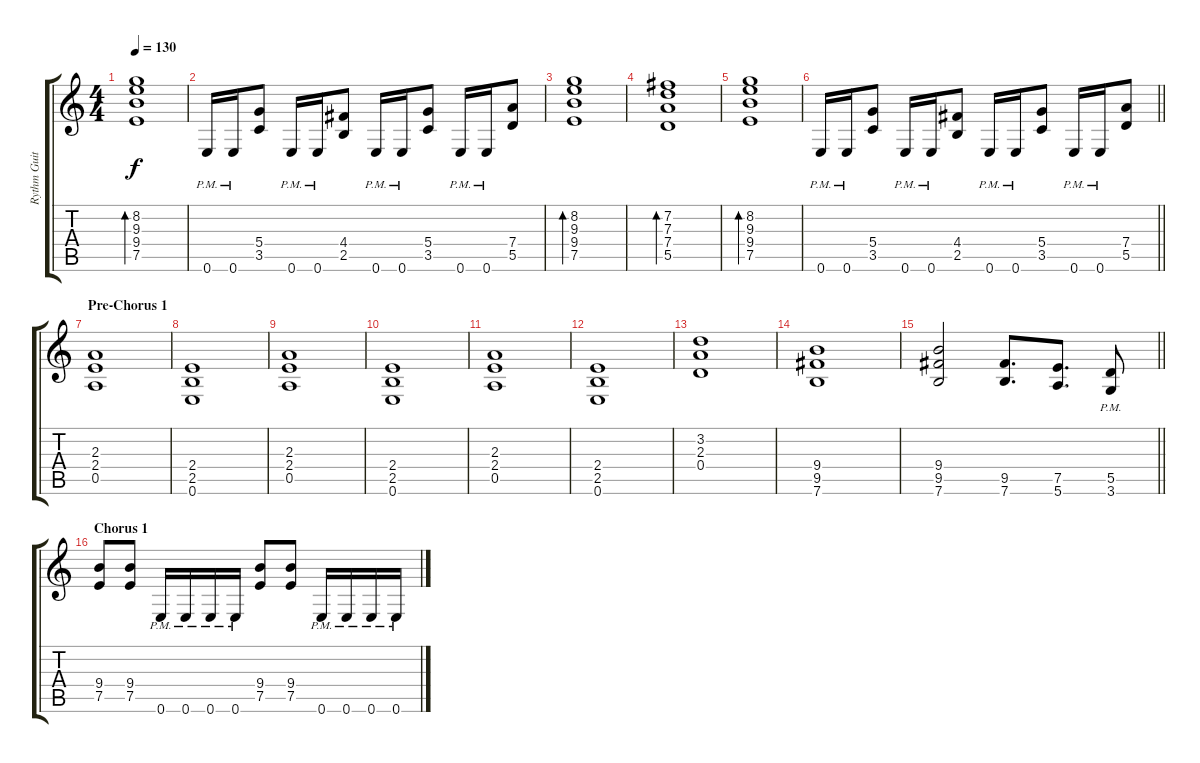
\track ("Rythm Guitar" "Rythm Guit") {instrument distortionguitar}
\staff {score tabs}
\tuning (E4 B3 G3 D3 A2 E2) {hide}
\ts (4 4)
\tempo 130
\clef g2
\ks c
(8.2 9.3 9.4 7.5).1{bd 240 dy f} |
0.6{pm}.16{instrument distortionguitar} 0.6{pm}.16 (5.4 3.5).8 0.6{pm}.16 0.6{pm}.16 (4.4 2.5).8 0.6{pm}.16 0.6{pm}.16 (5.4 3.5).8 0.6{pm}.16 0.6{pm}.16 (7.4 5.5).8 |
(8.2 9.3 9.4 7.5).1{bd 240 instrument electricguitarjazz} |
(7.2 7.3 7.4 5.5).1{bd 240} |
(8.2 9.3 9.4 7.5).1{bd 240} |
\barLineRight lightlight
0.6{pm}.16{instrument distortionguitar} 0.6{pm}.16 (5.4 3.5).8 0.6{pm}.16 0.6{pm}.16 (4.4 2.5).8 0.6{pm}.16 0.6{pm}.16 (5.4 3.5).8 0.6{pm}.16 0.6{pm}.16 (7.4 5.5).8 |
\section ("" "Pre-Chorus 1")
(2.3 2.4 0.5).1 |
(2.4 2.5 0.6).1 |
(2.3 2.4 0.5).1 |
(2.4 2.5 0.6).1 |
(2.3 2.4 0.5).1 |
(2.4 2.5 0.6).1 |
(3.2 2.3 0.4).1 |
(9.4 9.5 7.6).1 |
\barLineRight lightlight
(9.4 9.5 7.6).2 (9.5 7.6).8{d} (7.5 5.6).8{d} (5.5{pm} 3.6{pm}).8 |
\section ("" "Chorus 1")
(9.4 7.5).8 (9.4 7.5).8 0.6{pm}.16 0.6{pm}.16 0.6{pm}.16 0.6{pm}.16 (9.4 7.5).8 (9.4 7.5).8 0.6{pm}.16 0.6{pm}.16 0.6{pm}.16 0.6{pm}.16
